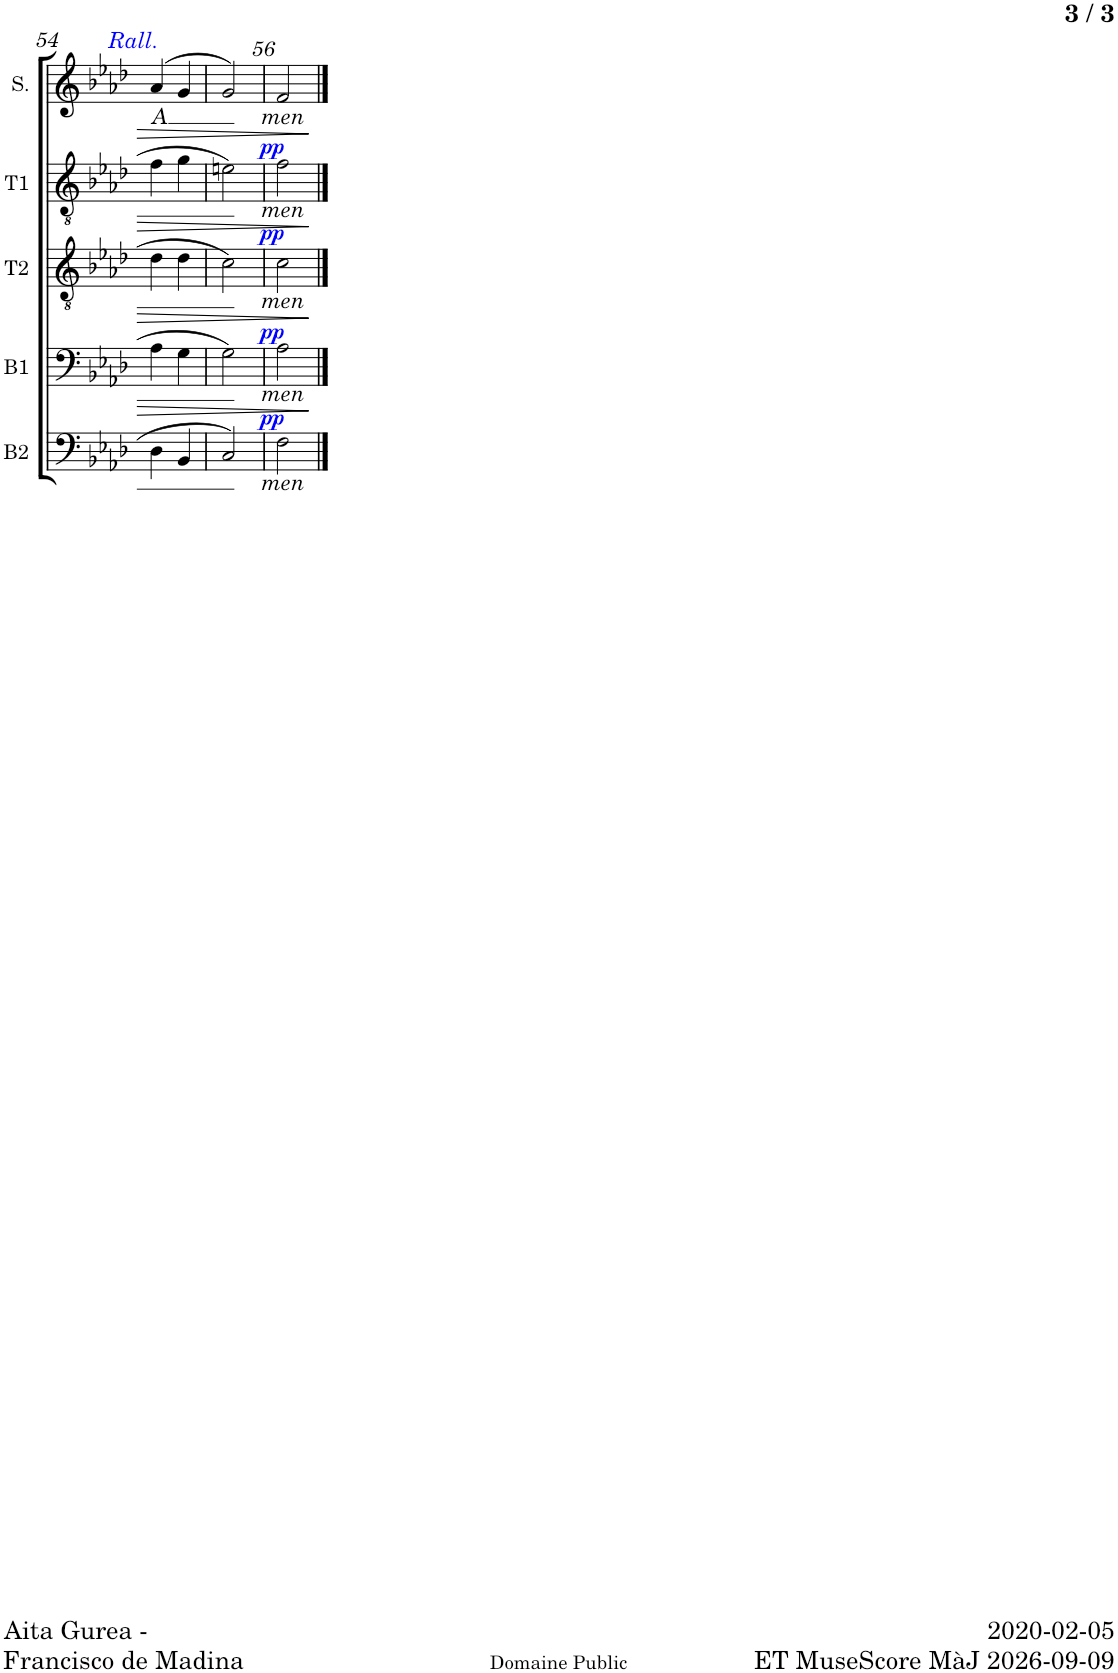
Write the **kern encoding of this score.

**kern	**text	**dynam	**kern	**text	**dynam	**kern	**text	**dynam	**kern	**text	**dynam	**kern	**text
*part5	*part5	*part5	*part4	*part4	*part4	*part3	*part3	*part3	*part2	*part2	*part2	*part1	*part1
*staff5	*staff5	*staff5	*staff4	*staff4	*staff4	*staff3	*staff3	*staff3	*staff2	*staff2	*staff2	*staff1	*staff1
*I"Basse	*	*	*I"Baryton	*	*	*I"Ténor 2	*	*	*I"Ténor 1	*	*	*I"Solo	*
*I'B2	*	*	*I'B1	*	*	*I'T2	*	*	*I'T1	*	*	*I'S.	*
!!LO:PB:g=z
*clefF4	*	*	*clefF4	*	*	*clefGv2	*	*	*clefGv2	*	*	*clefG2	*
*k[b-e-a-d-]	*	*	*k[b-e-a-d-]	*	*	*k[b-e-a-d-]	*	*	*k[b-e-a-d-]	*	*	*k[b-e-a-d-]	*
*M2/4	*	*	*M2/4	*	*	*M2/4	*	*	*M2/4	*	*	*M2/4	*
=54	=54	=54	=54	=54	=54	=54	=54	=54	=54	=54	=54	=54	=54
!	!	!	!	!	!	!	!	!	!	!	!	!	!LO:LY:b
4D-\	.	.	4A-\	.	.	4d-\	.	.	4f\	.	.	(>4a-/	A
!	!	!	!	!	!	!	!	!	!	!	!	!LO:TX:a:i:color=#0000FF:t=Rall.	!
4BB-/	.	.	4G\	.	.	4d-\	.	.	4g\	.	.	4g/	.
=55	=55	=55	=55	=55	=55	=55	=55	=55	=55	=55	=55	=55	=55
2C/	.	.	2G\	.	.	2c\	.	.	2en\	.	.	2g/)	.
=56	=56	=56	=56	=56	=56	=56	=56	=56	=56	=56	=56	=56	=56
!	!LO:LY:b	!LO:DY:a	!	!LO:LY:b	!LO:DY:a	!	!LO:LY:b	!LO:DY:a	!	!LO:LY:b	!LO:DY:a	!	!LO:LY:b
2F\	men	pp	2A-\	men	pp	2c\	men	pp	2f\	men	pp	2f/	men
==	==	==	==	==	==	==	==	==	==	==	==	==	==
*-	*-	*-	*-	*-	*-	*-	*-	*-	*-	*-	*-	*-	*-
